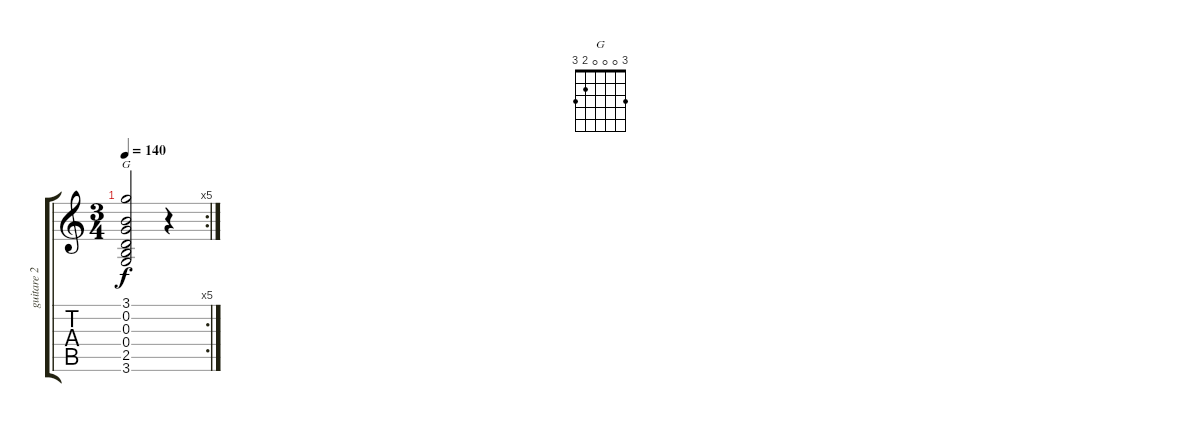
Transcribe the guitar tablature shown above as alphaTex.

\track ("guitare 2" "guitare 2") {instrument acousticguitarsteel}
\staff {score tabs}
\tuning (E4 B3 G3 D3 A2 E2) {hide}
\chord ("G" 3 0 0 0 2 3)
\rc 5
\ts (3 4)
\tempo 140
\clef g2
\ks c
(3.1 0.2 0.3 0.4 2.5 3.6).2{ch "G" dy f} r.4
